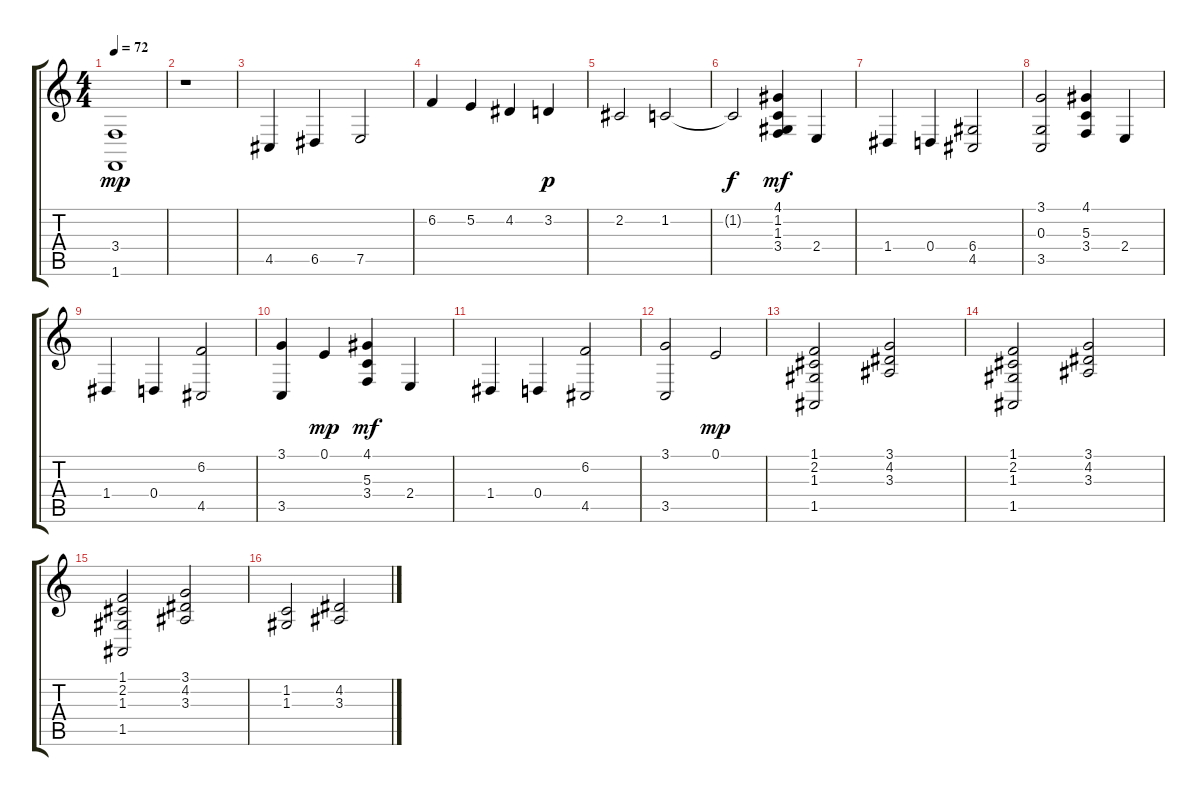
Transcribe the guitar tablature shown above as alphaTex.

\track "" {instrument synthstrings1}
\staff {score tabs}
\tuning (E4 B3 G3 D3 A2 E2) {hide}
\ts (4 4)
\tempo 72
\clef g2
\ks c
(3.4 1.6).1{dy mp} |
r.1 |
4.5.4 6.5.4 7.5.2 |
6.2.4 5.2.4 4.2.4 3.2.4{dy p} |
2.2.2 1.2.2 |
1.2{t}.2{dy f} (4.1 1.2 1.3 3.4).4{dy mf} 2.4.4 |
1.4.4 0.4.4 (6.4 4.5).2 |
(3.1 0.3 3.5).2 (4.1 5.3 3.4).4 2.4.4 |
1.4.4 0.4.4 (6.2 4.5).2 |
(3.1 3.5).4 0.1.4{dy mp} (4.1 5.3 3.4).4{dy mf} 2.4.4 |
1.4.4 0.4.4 (6.2 4.5).2 |
(3.1 3.5).2 0.1.2{dy mp} |
(1.1 2.2 1.3 1.5).2 (3.1 4.2 3.3).2 |
(1.1 2.2 1.3 1.5).2 (3.1 4.2 3.3).2 |
(1.1 2.2 1.3 1.5).2 (3.1 4.2 3.3).2 |
(1.2 1.3).2 (4.2 3.3).2
